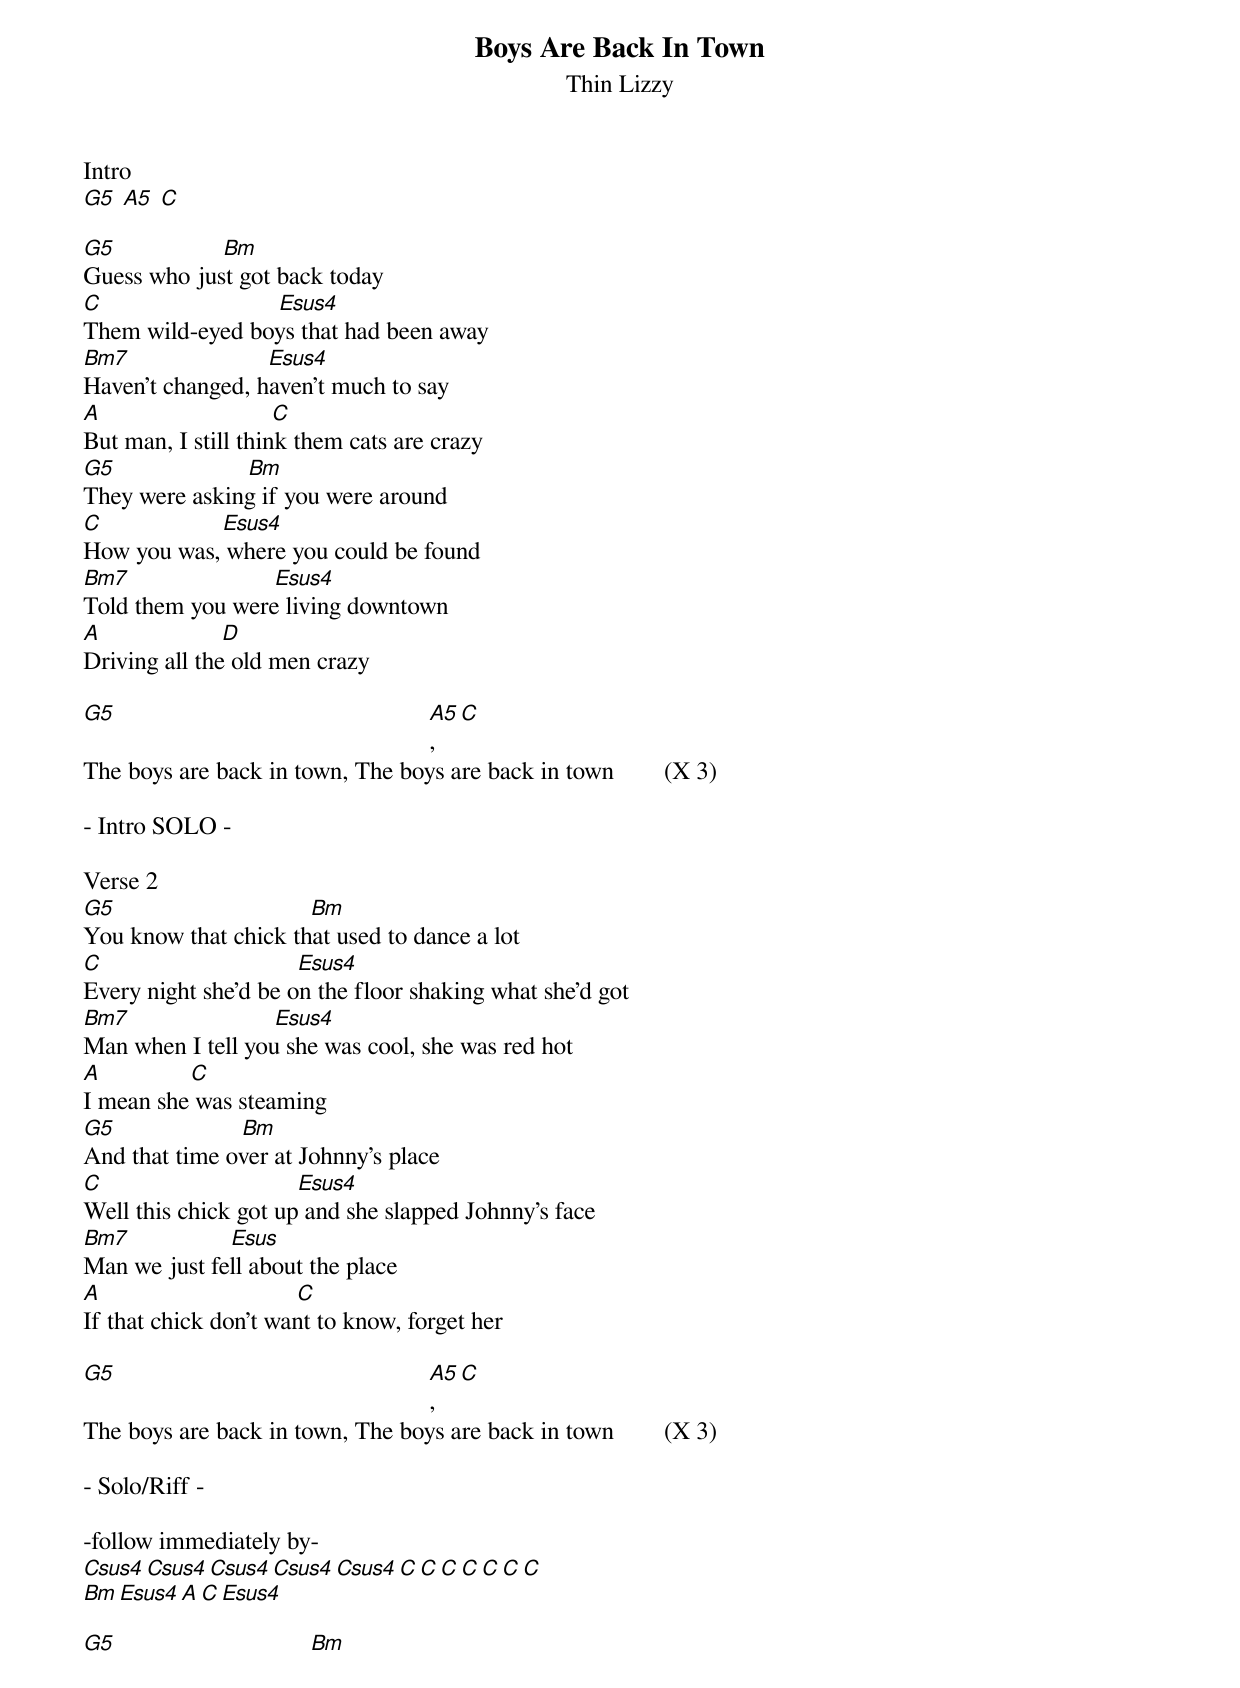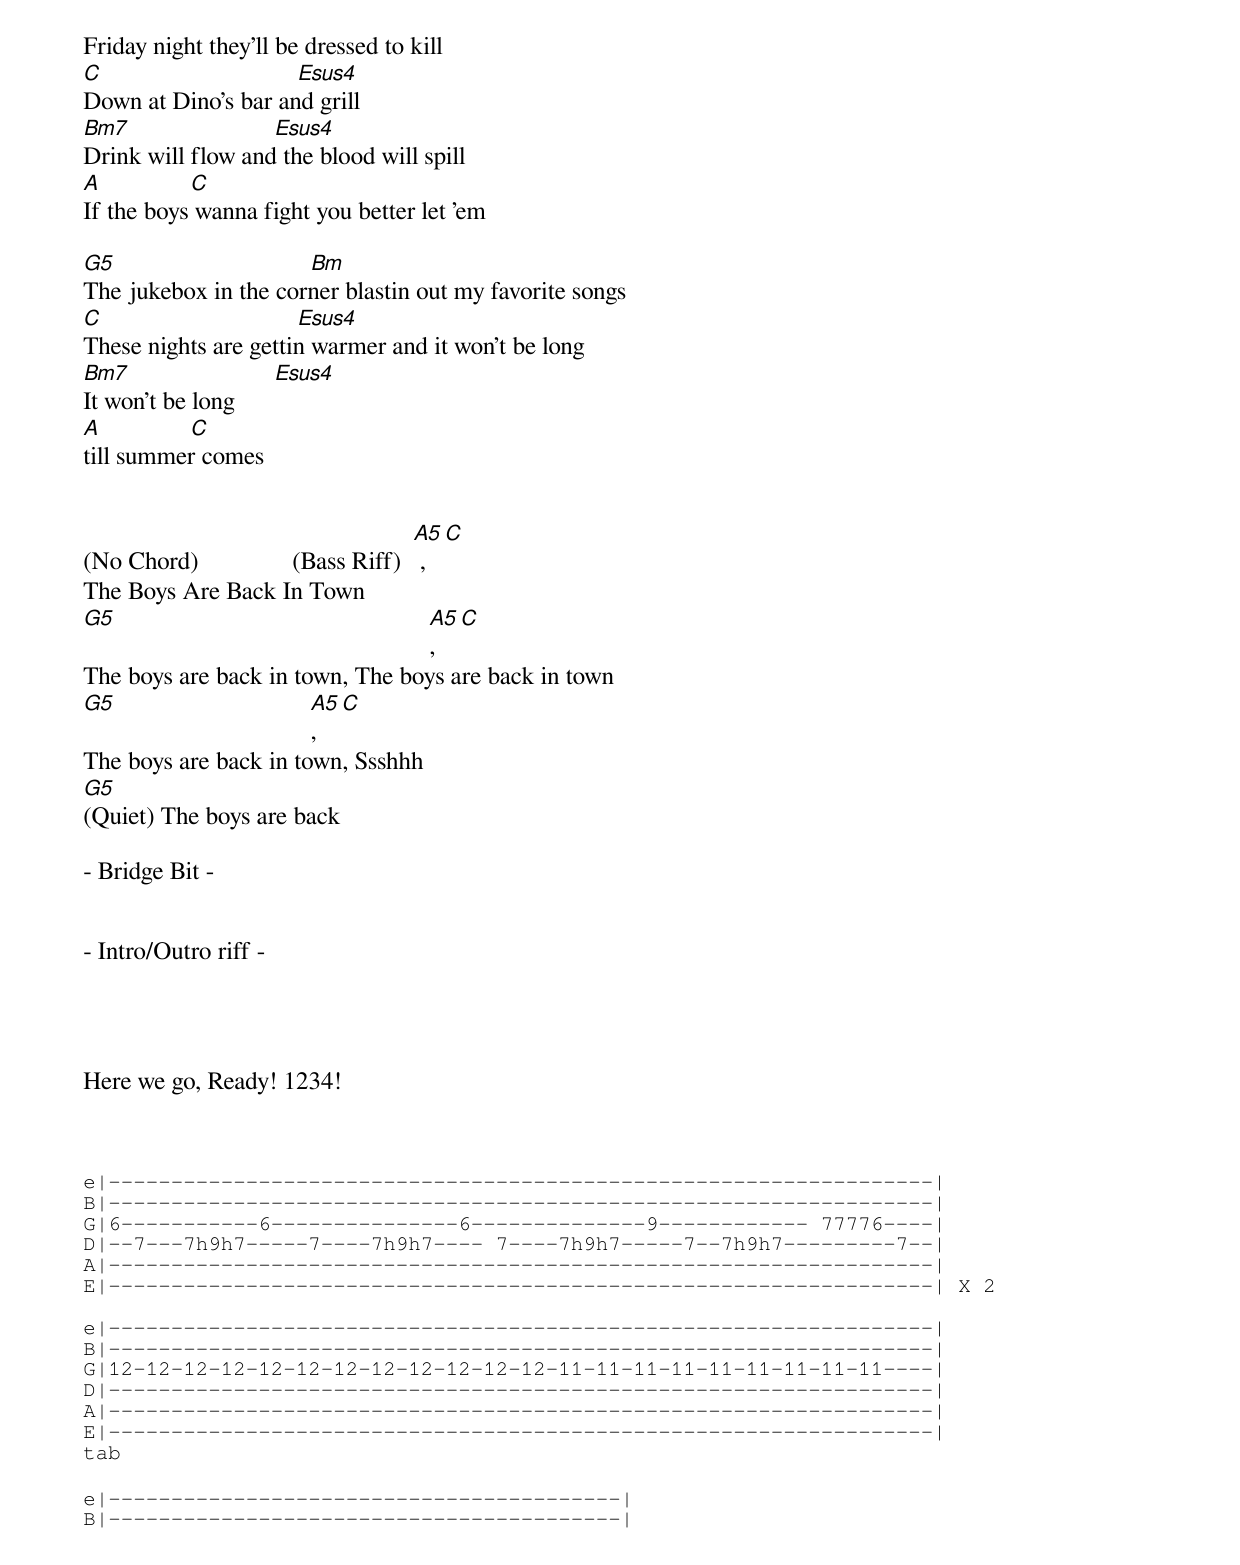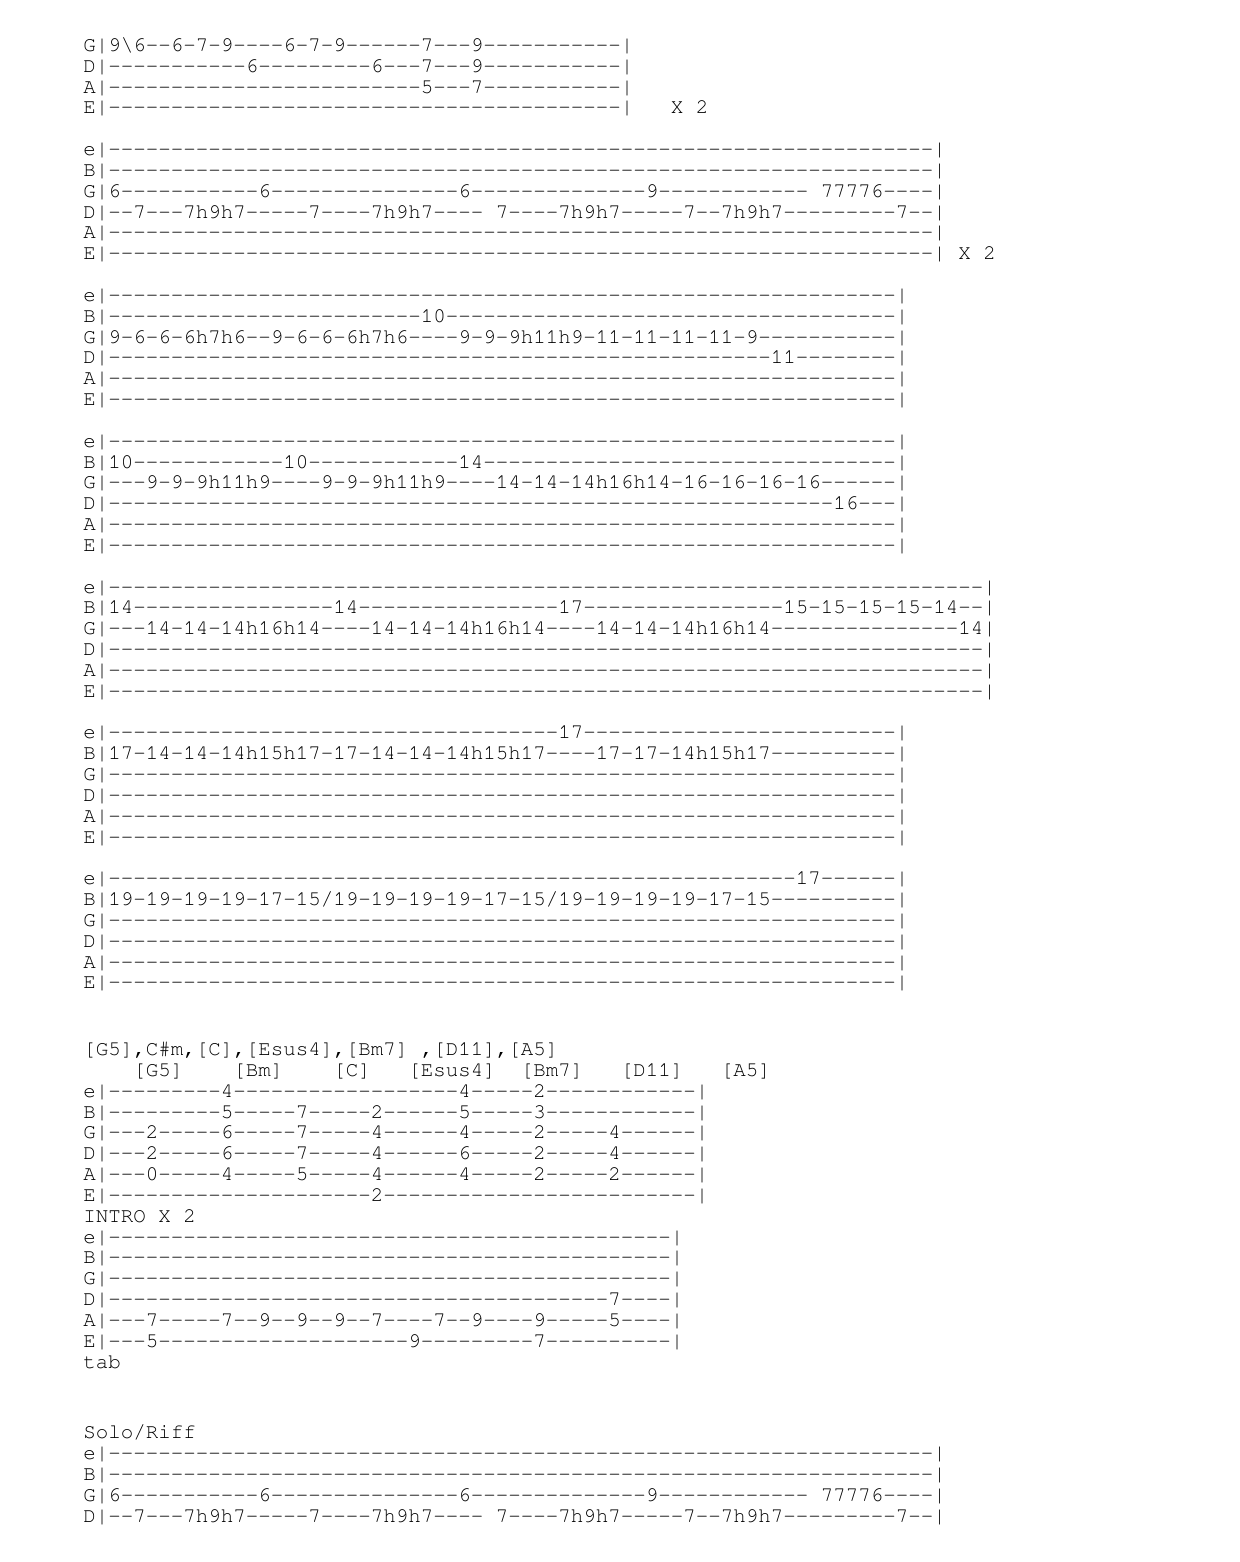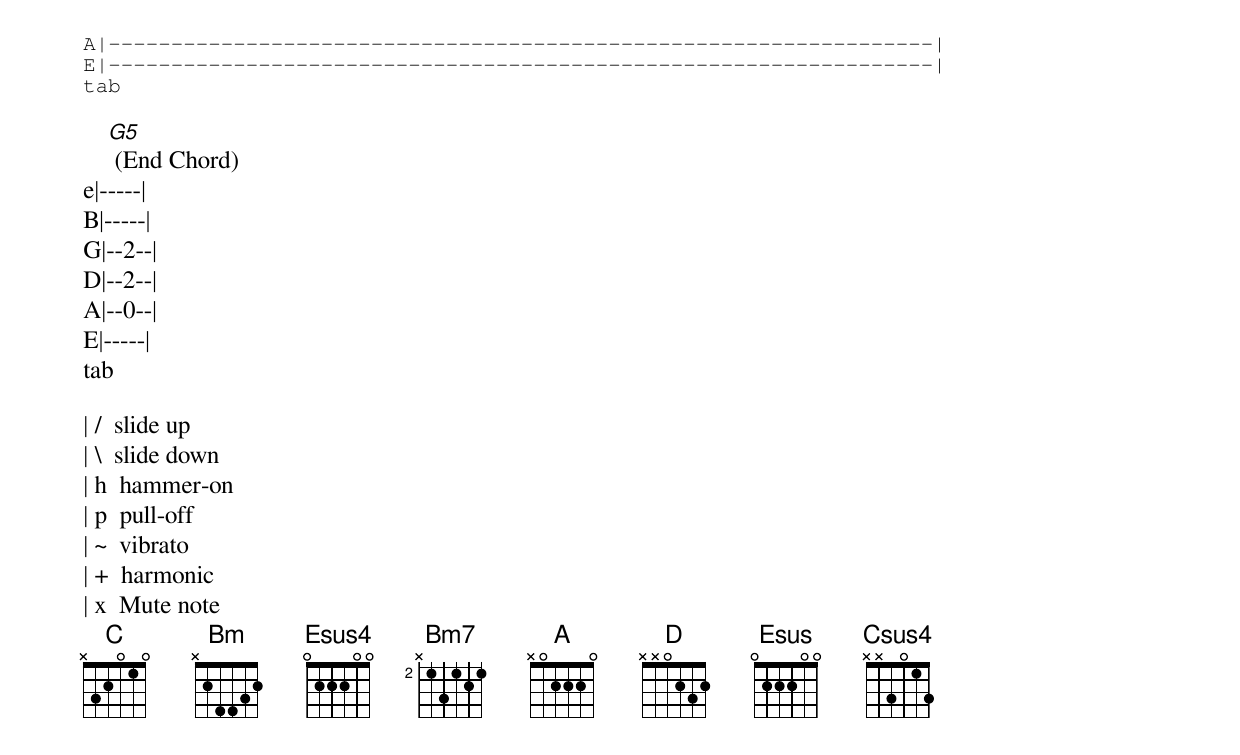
{t: Boys Are Back In Town}
{st: Thin Lizzy}

Intro
[G5] [A5] [C]

[G5]                 [Bm]
Guess who just got back today
[C]                            [Esus4]
Them wild-eyed boys that had been away
[Bm7]                      [Esus4]
Haven't changed, haven't much to say
[A]                           [C]
But man, I still think them cats are crazy
[G5]                     [Bm]
They were asking if you were around
[C]                   [Esus4]
How you was, where you could be found
[Bm7]                       [Esus4]
Told them you were living downtown
[A]                   [D]
Driving all the old men crazy

[G5]                                                  [A5], [C]
The boys are back in town, The boys are back in town        (X 3)

- Intro SOLO -

Verse 2
[G5]                               [Bm]
You know that chick that used to dance a lot
[C]                               [Esus4]
Every night she'd be on the floor shaking what she'd got
[Bm7]                       [Esus4]
Man when I tell you she was cool, she was red hot
[A]              [C]
I mean she was steaming
[G5]                    [Bm]
And that time over at Johnny's place
[C]                               [Esus4]
Well this chick got up and she slapped Johnny's face
[Bm7]                [Esus]
Man we just fell about the place
[A]                               [C]
If that chick don't want to know, forget her

[G5]                                                  [A5], [C]
The boys are back in town, The boys are back in town        (X 3)

- Solo/Riff -

-follow immediately by-
[Csus4][Csus4][Csus4][Csus4][Csus4][C][C][C][C][C][C][C]
[Bm][Esus4][A][C][Esus4]

[G5]                               [Bm]
Friday night they'll be dressed to kill
[C]                               [Esus4]
Down at Dino's bar and grill
[Bm7]                       [Esus4]
Drink will flow and the blood will spill
[A]              [C]
If the boys wanna fight you better let 'em

[G5]                               [Bm]
The jukebox in the corner blastin out my favorite songs
[C]                               [Esus4]
These nights are gettin warmer and it won't be long
[Bm7]                       [Esus4]
It won't be long
[A]              [C]
till summer comes


(No Chord)               (Bass Riff)  [A5] , [C]
The Boys Are Back In Town
[G5]                                                  [A5], [C]
The boys are back in town, The boys are back in town
[G5]                               [A5], [C]
The boys are back in town, Ssshhh
[G5]
(Quiet) The boys are back

- Bridge Bit -


- Intro/Outro riff -




Here we go, Ready! 1234!



{sot}
e|------------------------------------------------------------------|
B|------------------------------------------------------------------|
G|6-----------6---------------6--------------9------------ 77776----|
D|--7---7h9h7-----7----7h9h7---- 7----7h9h7-----7--7h9h7---------7--|
A|------------------------------------------------------------------|
E|------------------------------------------------------------------| X 2

e|------------------------------------------------------------------|
B|------------------------------------------------------------------|
G|12-12-12-12-12-12-12-12-12-12-12-12-11-11-11-11-11-11-11-11-11----|
D|------------------------------------------------------------------|
A|------------------------------------------------------------------|
E|------------------------------------------------------------------|
tab
{eot}

{sot}
e|-----------------------------------------|
B|-----------------------------------------|
G|9\6--6-7-9----6-7-9------7---9-----------|
D|-----------6---------6---7---9-----------|
A|-------------------------5---7-----------|
E|-----------------------------------------|   X 2

e|------------------------------------------------------------------|
B|------------------------------------------------------------------|
G|6-----------6---------------6--------------9------------ 77776----|
D|--7---7h9h7-----7----7h9h7---- 7----7h9h7-----7--7h9h7---------7--|
A|------------------------------------------------------------------|
E|------------------------------------------------------------------| X 2

e|---------------------------------------------------------------|
B|-------------------------10------------------------------------|
G|9-6-6-6h7h6--9-6-6-6h7h6----9-9-9h11h9-11-11-11-11-9-----------|
D|-----------------------------------------------------11--------|
A|---------------------------------------------------------------|
E|---------------------------------------------------------------|

e|---------------------------------------------------------------|
B|10------------10------------14---------------------------------|
G|---9-9-9h11h9----9-9-9h11h9----14-14-14h16h14-16-16-16-16------|
D|----------------------------------------------------------16---|
A|---------------------------------------------------------------|
E|---------------------------------------------------------------|

e|----------------------------------------------------------------------|
B|14----------------14----------------17----------------15-15-15-15-14--|
G|---14-14-14h16h14----14-14-14h16h14----14-14-14h16h14---------------14|
D|----------------------------------------------------------------------|
A|----------------------------------------------------------------------|
E|----------------------------------------------------------------------|

e|------------------------------------17-------------------------|
B|17-14-14-14h15h17-17-14-14-14h15h17----17-17-14h15h17----------|
G|---------------------------------------------------------------|
D|---------------------------------------------------------------|
A|---------------------------------------------------------------|
E|---------------------------------------------------------------|

e|-------------------------------------------------------17------|
B|19-19-19-19-17-15/19-19-19-19-17-15/19-19-19-19-17-15----------|
G|---------------------------------------------------------------|
D|---------------------------------------------------------------|
A|---------------------------------------------------------------|
E|---------------------------------------------------------------|

{eot}

{sot}
[G5],C#m,[C],[Esus4],[Bm7] ,[D11],[A5]
    [G5]    [Bm]    [C]   [Esus4]  [Bm7]   [D11]   [A5]
e|---------4------------------4-----2------------|
B|---------5-----7-----2------5-----3------------|
G|---2-----6-----7-----4------4-----2-----4------|
D|---2-----6-----7-----4------6-----2-----4------|
A|---0-----4-----5-----4------4-----2-----2------|
E|---------------------2-------------------------|
INTRO X 2
e|---------------------------------------------|
B|---------------------------------------------|
G|---------------------------------------------|
D|----------------------------------------7----|
A|---7-----7--9--9--9--7----7--9----9-----5----|
E|---5--------------------9---------7----------|
tab
{eot}


{sot}
Solo/Riff
e|------------------------------------------------------------------|
B|------------------------------------------------------------------|
G|6-----------6---------------6--------------9------------ 77776----|
D|--7---7h9h7-----7----7h9h7---- 7----7h9h7-----7--7h9h7---------7--|
A|------------------------------------------------------------------|
E|------------------------------------------------------------------|
tab
{eot}

    [G5] (End Chord)
e|-----|
B|-----|
G|--2--|
D|--2--|
A|--0--|
E|-----|
tab

| /  slide up
| \  slide down
| h  hammer-on
| p  pull-off
| ~  vibrato
| +  harmonic
| x  Mute note
